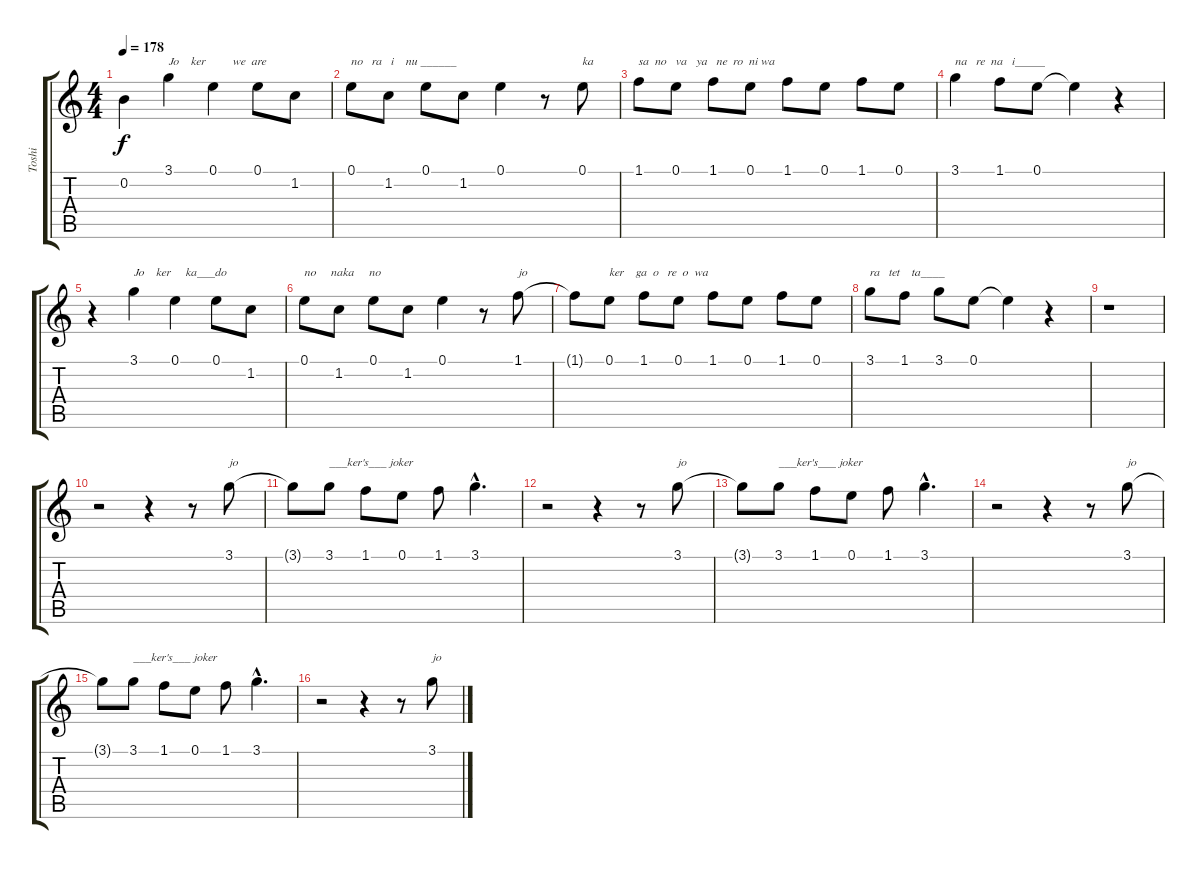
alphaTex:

\track ("Toshi" "Toshi") {instrument overdrivenguitar}
\staff {score tabs}
\tuning (E4 B3 G3 D3 A2 E2) {hide}
\ts (4 4)
\tempo 178
\clef g2
\ks c
0.2.4{dy f} 3.1.4{txt "Jo    ker         we  are"} 0.1.4 0.1.8 1.2.8 |
0.1.8{txt "no   ra   i    nu ______"} 1.2.8 0.1.8 1.2.8 0.1.4 r.8 0.1.8{txt "ka"} |
1.1.8{txt "sa  no   va   ya   ne  ro  ni wa"} 0.1.8 1.1.8 0.1.8 1.1.8 0.1.8 1.1.8 0.1.8 |
3.1.4{txt "na   re  na   i_____"} 1.1.8 0.1.8 0.1{t}.4 r.4 |
r.4 3.1.4{txt "Jo    ker     ka___do"} 0.1.4 0.1.8 1.2.8 |
0.1.8{txt "no     naka     no"} 1.2.8 0.1.8 1.2.8 0.1.4 r.8 1.1.8{txt "jo"} |
1.1{t}.8 0.1.8{txt "ker    ga  o   re  o  wa"} 1.1.8 0.1.8 1.1.8 0.1.8 1.1.8 0.1.8 |
3.1.8{txt "ra   tet    ta____"} 1.1.8 3.1.8 0.1.8 0.1{t}.4 r.4 |
r.1 |
r.2 r.4 r.8 3.1.8{txt "jo"} |
3.1{t}.8 3.1.8{txt "___ker's___ joker"} 1.1.8 0.1.8 1.1.8 3.1{hac}.4{d} |
r.2 r.4 r.8 3.1.8{txt "jo"} |
3.1{t}.8 3.1.8{txt "___ker's___ joker"} 1.1.8 0.1.8 1.1.8 3.1{hac}.4{d} |
r.2 r.4 r.8 3.1.8{txt "jo"} |
3.1{t}.8 3.1.8{txt "___ker's___ joker"} 1.1.8 0.1.8 1.1.8 3.1{hac}.4{d} |
r.2 r.4 r.8 3.1.8{txt "jo"}
